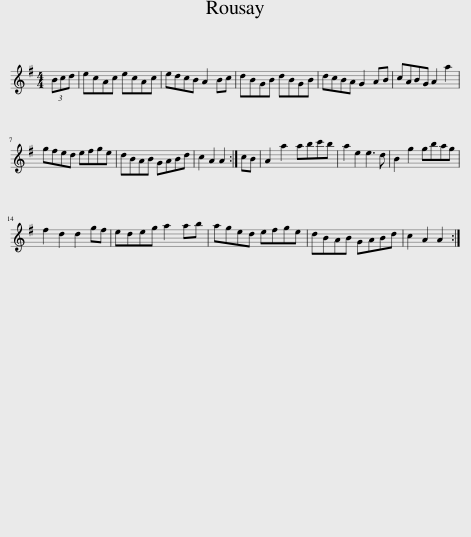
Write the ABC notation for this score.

X:1
L:1/8
M:4/4
I:linebreak $
K:G
V:1 treble
V:1
 (3Bcd | ecAc ecAc | edcB A2 Bc | dBGB dBGB | dcBA G2 AB | %5
 cABG A2 a2 |$ gfed efge | dBAB GABd | c2 A2 A2 :| cB | %10
 A2 a2 abc'b | a2 e2 e3 d | B2 g2 gbag |$ f2 d2 d2 gf | edeg a2 ab | %15
 aged efge | dBAB GABd | c2 A2 A2 :| %18
